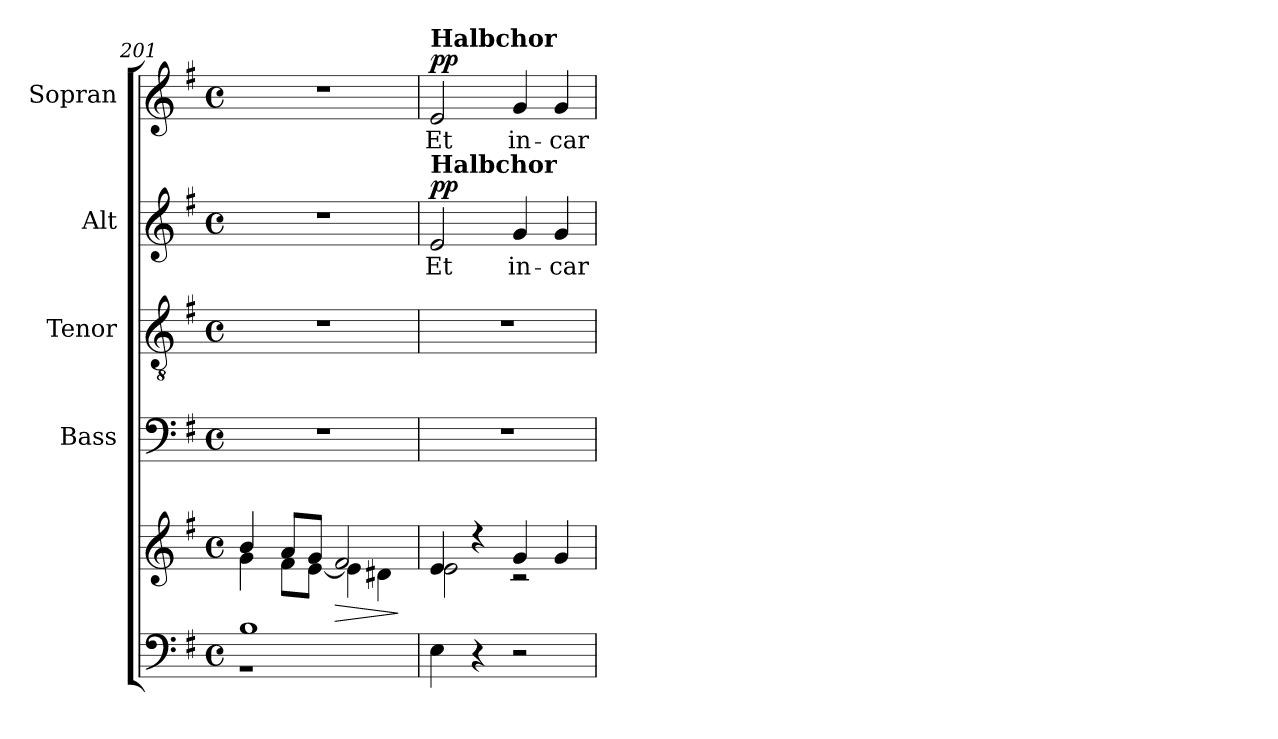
**kern	**kern	**dynam	**kern	**kern	**kern	**text	**dynam	**kern	**text	**dynam
*part5	*part5	*part5	*part4	*part3	*part2	*part2	*part2	*part1	*part1	*part1
*staff6	*staff5	*staff5/6	*staff4	*staff3	*staff2	*staff2	*staff2	*staff1	*staff1	*staff1
*	*	*	*I"Bass	*I"Tenor	*I"Alt	*	*	*I"Sopran	*	*
*	*	*	*I'B.	*I'T.	*I'A.	*	*	*I'S.	*	*
*clefF4	*clefG2	*	*clefF4	*clefGv2	*clefG2	*	*	*clefG2	*	*
*k[f#]	*k[f#]	*	*k[f#]	*k[f#]	*k[f#]	*	*	*k[f#]	*	*
*G:	*G:	*	*G:	*G:	*G:	*	*	*G:	*	*
*M4/4	*M4/4	*	*M4/4	*M4/4	*M4/4	*	*	*M4/4	*	*
*met(c)	*met(c)	*	*met(c)	*met(c)	*met(c)	*	*	*met(c)	*	*
=201	=201	=201	=201	=201	=201	=201	=201	=201	=201	=201
*^	*^	*	*	*	*	*	*	*	*	*
1B	1r	4b/	4g\	.	1r	1r	1r	.	.	1r	.	.
.	.	8a/L	8f#\L	.	.	.	.	.	.	.	.	.
.	.	8g/J	[<8e\J	.	.	.	.	.	.	.	.	.
!	!	!	!	!LO:HP:b	!	!	!	!	!	!	!	!
.	.	2f#/	4e\]	>	.	.	.	.	.	.	.	.
.	.	.	4d#X\	.	.	.	.	.	.	.	.	.
*v	*v	*	*	*	*	*	*	*	*	*	*	*
*	*v	*v	*	*	*	*	*	*	*	*	*
.	.	]	.	.	.	.	.	.	.	.
=202	=202	=202	=202	=202	=202	=202	=202	=202	=202	=202
*	*^	*	*	*	*	*	*	*	*	*
!	!	!	!	!	!	!	!	!	!LO:TX:a:B:t=Halbchor	!	!
!	!	!	!	!	!	!LO:TX:a:B:t=Halbchor	!	!	!	!	!
!	!	!	!	!	!	!	!LO:LY:b	!LO:DY:a	!	!LO:LY:b	!LO:DY:a
4E\	4e/	2e\	.	1r	1r	2e/	Et	pp	2e/	Et	pp
4r	4r	.	.	.	.	.	.	.	.	.	.
!	!	!	!	!	!	!	!LO:LY:b	!	!	!LO:LY:b	!
2r	4g/	2rc	.	.	.	4g/	in-	.	4g/	in-	.
!	!	!	!	!	!	!	!LO:LY:b	!	!	!LO:LY:b	!
.	4g/	.	.	.	.	4g/	-car-	.	4g/	-car-	.
*	*v	*v	*	*	*	*	*	*	*	*	*
=	=	=	=	=	=	=	=	=	=	=
*-	*-	*-	*-	*-	*-	*-	*-	*-	*-	*-
